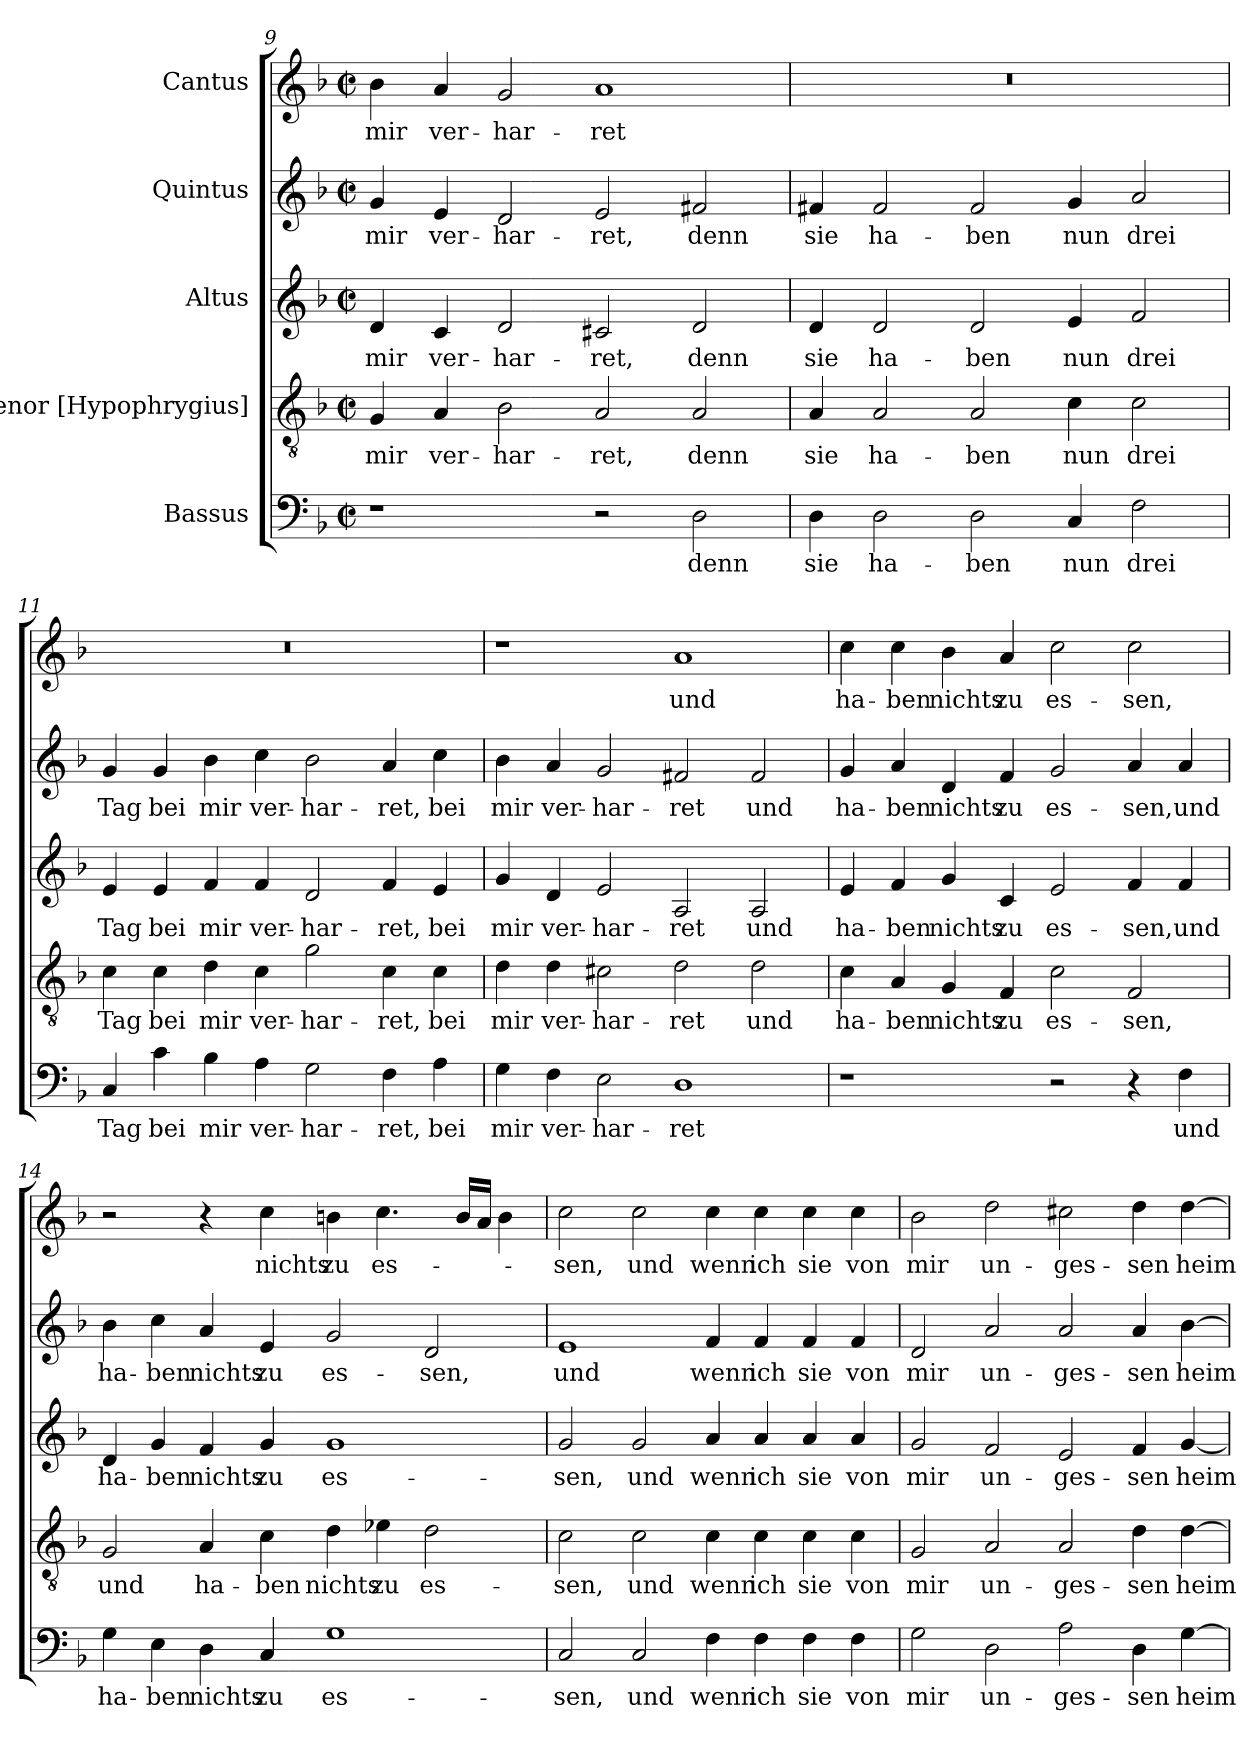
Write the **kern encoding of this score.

**kern	**text	**kern	**text	**kern	**text	**kern	**text	**kern	**text
*part5	*part5	*part4	*part4	*part3	*part3	*part2	*part2	*part1	*part1
*staff5	*staff5	*staff4	*staff4	*staff3	*staff3	*staff2	*staff2	*staff1	*staff1
*I"Bassus	*	*I"Tenor [Hypophrygius]	*	*I"Altus	*	*I"Quintus	*	*I"Cantus	*
!!LO:PB:g=z
*clefF4	*	*clefGv2	*	*clefG2	*	*clefG2	*	*clefG2	*
*k[b-]	*	*k[b-]	*	*k[b-]	*	*k[b-]	*	*k[b-]	*
*M4/2	*	*M4/2	*	*M4/2	*	*M4/2	*	*M4/2	*
*met(c|)	*	*met(c|)	*	*met(c|)	*	*met(c|)	*	*met(c|)	*
=9	=9	=9	=9	=9	=9	=9	=9	=9	=9
!	!	!	!LO:LY:b	!	!LO:LY:b	!	!LO:LY:b	!	!LO:LY:b
1r	.	4G/	mir	4d/	mir	4g/	mir	4b-\	mir
!	!	!	!LO:LY:b	!	!LO:LY:b	!	!LO:LY:b	!	!LO:LY:b
.	.	4A/	ver-	4c/	ver-	4e/	ver-	4a/	ver-
!	!	!	!LO:LY:b	!	!LO:LY:b	!	!LO:LY:b	!	!LO:LY:b
.	.	2B-\	-har-	2d/	-har-	2d/	-har-	2g/	-har-
!	!	!	!LO:LY:b	!	!LO:LY:b	!	!LO:LY:b	!	!LO:LY:b
2r	.	2A/	-ret,	2c#X/	-ret,	2e/	-ret,	1a	-ret
!	!LO:LY:b	!	!LO:LY:b	!	!LO:LY:b	!	!LO:LY:b	!	!
2D\	denn	2A/	denn	2d/	denn	2f#X/	denn	.	.
=10	=10	=10	=10	=10	=10	=10	=10	=10	=10
!	!LO:LY:b	!	!LO:LY:b	!	!LO:LY:b	!	!LO:LY:b	!	!
4D\	sie	4A/	sie	4d/	sie	4f#X/	sie	0r	.
!	!LO:LY:b	!	!LO:LY:b	!	!LO:LY:b	!	!LO:LY:b	!	!
2D\	ha-	2A/	ha-	2d/	ha-	2f#/	ha-	.	.
!	!LO:LY:b	!	!LO:LY:b	!	!LO:LY:b	!	!LO:LY:b	!	!
2D\	-ben	2A/	-ben	2d/	-ben	2f#/	-ben	.	.
!	!LO:LY:b	!	!LO:LY:b	!	!LO:LY:b	!	!LO:LY:b	!	!
4C/	nun	4c\	nun	4e/	nun	4g/	nun	.	.
!	!LO:LY:b	!	!LO:LY:b	!	!LO:LY:b	!	!LO:LY:b	!	!
2F\	drei	2c\	drei	2f/	drei	2a/	drei	.	.
=11	=11	=11	=11	=11	=11	=11	=11	=11	=11
!	!LO:LY:b	!	!LO:LY:b	!	!LO:LY:b	!	!LO:LY:b	!	!
4C/	Tag	4c\	Tag	4e/	Tag	4g/	Tag	0r	.
!	!LO:LY:b	!	!LO:LY:b	!	!LO:LY:b	!	!LO:LY:b	!	!
4c\	bei	4c\	bei	4e/	bei	4g/	bei	.	.
!	!LO:LY:b	!	!LO:LY:b	!	!LO:LY:b	!	!LO:LY:b	!	!
4B-\	mir	4d\	mir	4f/	mir	4b-\	mir	.	.
!	!LO:LY:b	!	!LO:LY:b	!	!LO:LY:b	!	!LO:LY:b	!	!
4A\	ver-	4c\	ver-	4f/	ver-	4cc\	ver-	.	.
!	!LO:LY:b	!	!LO:LY:b	!	!LO:LY:b	!	!LO:LY:b	!	!
2G\	-har-	2g\	-har-	2d/	-har-	2b-\	-har-	.	.
!	!LO:LY:b	!	!LO:LY:b	!	!LO:LY:b	!	!LO:LY:b	!	!
4F\	-ret,	4c\	-ret,	4f/	-ret,	4a/	-ret,	.	.
!	!LO:LY:b	!	!LO:LY:b	!	!LO:LY:b	!	!LO:LY:b	!	!
4A\	bei	4c\	bei	4e/	bei	4cc\	bei	.	.
!!LO:LB:g=z
=12	=12	=12	=12	=12	=12	=12	=12	=12	=12
!	!LO:LY:b	!	!LO:LY:b	!	!LO:LY:b	!	!LO:LY:b	!	!
4G\	mir	4d\	mir	4g/	mir	4b-\	mir	1r	.
!	!LO:LY:b	!	!LO:LY:b	!	!LO:LY:b	!	!LO:LY:b	!	!
4F\	ver-	4d\	ver-	4d/	ver-	4a/	ver-	.	.
!	!LO:LY:b	!	!LO:LY:b	!	!LO:LY:b	!	!LO:LY:b	!	!
2E\	-har-	2c#X\	-har-	2e/	-har-	2g/	-har-	.	.
!	!LO:LY:b	!	!LO:LY:b	!	!LO:LY:b	!	!LO:LY:b	!	!LO:LY:b
1D	-ret	2d\	-ret	2A/	-ret	2f#X/	-ret	1a	und
!	!	!	!LO:LY:b	!	!LO:LY:b	!	!LO:LY:b	!	!
.	.	2d\	und	2A/	und	2f#/	und	.	.
=13	=13	=13	=13	=13	=13	=13	=13	=13	=13
!	!	!	!LO:LY:b	!	!LO:LY:b	!	!LO:LY:b	!	!LO:LY:b
1r	.	4c\	ha-	4e/	ha-	4g/	ha-	4cc\	ha-
!	!	!	!LO:LY:b	!	!LO:LY:b	!	!LO:LY:b	!	!LO:LY:b
.	.	4A/	-ben	4f/	-ben	4a/	-ben	4cc\	-ben
!	!	!	!LO:LY:b	!	!LO:LY:b	!	!LO:LY:b	!	!LO:LY:b
.	.	4G/	nichts	4g/	nichts	4d/	nichts	4b-\	nichts
!	!	!	!LO:LY:b	!	!LO:LY:b	!	!LO:LY:b	!	!LO:LY:b
.	.	4F/	zu	4c/	zu	4f/	zu	4a/	zu
!	!	!	!LO:LY:b	!	!LO:LY:b	!	!LO:LY:b	!	!LO:LY:b
2r	.	2c\	es-	2e/	es-	2g/	es-	2cc\	es-
!	!	!	!LO:LY:b	!	!LO:LY:b	!	!LO:LY:b	!	!LO:LY:b
4r	.	2F/	-sen,	4f/	-sen,	4a/	-sen,	2cc\	-sen,
!	!LO:LY:b	!	!	!	!LO:LY:b	!	!LO:LY:b	!	!
4F\	und	.	.	4f/	und	4a/	und	.	.
=14	=14	=14	=14	=14	=14	=14	=14	=14	=14
!	!LO:LY:b	!	!LO:LY:b	!	!LO:LY:b	!	!LO:LY:b	!	!
4G\	ha-	2G/	und	4d/	ha-	4b-\	ha-	2r	.
!	!LO:LY:b	!	!	!	!LO:LY:b	!	!LO:LY:b	!	!
4E\	-ben	.	.	4g/	-ben	4cc\	-ben	.	.
!	!LO:LY:b	!	!LO:LY:b	!	!LO:LY:b	!	!LO:LY:b	!	!
4D\	nichts	4A/	ha-	4f/	nichts	4a/	nichts	4r	.
!	!LO:LY:b	!	!LO:LY:b	!	!LO:LY:b	!	!LO:LY:b	!	!LO:LY:b
4C/	zu	4c\	-ben	4g/	zu	4e/	zu	4cc\	nichts
!	!LO:LY:b	!	!LO:LY:b	!	!LO:LY:b	!	!LO:LY:b	!	!LO:LY:b
1G	es-	4d\	nichts	1g	es-	2g/	es-	4bn\	zu
!	!	!	!LO:LY:b	!	!	!	!	!	!LO:LY:b
.	.	4e-X\	zu	.	.	.	.	4.cc\	es-
!	!	!	!LO:LY:b	!	!	!	!LO:LY:b	!	!
.	.	2d\	es-	.	.	2d/	-sen,	.	.
.	.	.	.	.	.	.	.	16b/LL	.
.	.	.	.	.	.	.	.	16a/JJ	.
.	.	.	.	.	.	.	.	4b\	.
!!LO:PB:g=z
=15	=15	=15	=15	=15	=15	=15	=15	=15	=15
!	!LO:LY:b	!	!LO:LY:b	!	!LO:LY:b	!	!LO:LY:b	!	!LO:LY:b
2C/	-sen,	2c\	-sen,	2g/	-sen,	1e	und	2cc\	-sen,
!	!LO:LY:b	!	!LO:LY:b	!	!LO:LY:b	!	!	!	!LO:LY:b
2C/	und	2c\	und	2g/	und	.	.	2cc\	und
!	!LO:LY:b	!	!LO:LY:b	!	!LO:LY:b	!	!LO:LY:b	!	!LO:LY:b
4F\	wenn	4c\	wenn	4a/	wenn	4f/	wenn	4cc\	wenn
!	!LO:LY:b	!	!LO:LY:b	!	!LO:LY:b	!	!LO:LY:b	!	!LO:LY:b
4F\	ich	4c\	ich	4a/	ich	4f/	ich	4cc\	ich
!	!LO:LY:b	!	!LO:LY:b	!	!LO:LY:b	!	!LO:LY:b	!	!LO:LY:b
4F\	sie	4c\	sie	4a/	sie	4f/	sie	4cc\	sie
!	!LO:LY:b	!	!LO:LY:b	!	!LO:LY:b	!	!LO:LY:b	!	!LO:LY:b
4F\	von	4c\	von	4a/	von	4f/	von	4cc\	von
=16	=16	=16	=16	=16	=16	=16	=16	=16	=16
!	!LO:LY:b	!	!LO:LY:b	!	!LO:LY:b	!	!LO:LY:b	!	!LO:LY:b
2G\	mir	2G/	mir	2g/	mir	2d/	mir	2b-\	mir
!	!LO:LY:b	!	!LO:LY:b	!	!LO:LY:b	!	!LO:LY:b	!	!LO:LY:b
2D\	un-	2A/	un-	2f/	un-	2a/	un-	2dd\	un-
!	!LO:LY:b	!	!LO:LY:b	!	!LO:LY:b	!	!LO:LY:b	!	!LO:LY:b
2A\	-ges-	2A/	-ges-	2e/	-ges-	2a/	-ges-	2cc#X\	-ges-
!	!LO:LY:b	!	!LO:LY:b	!	!LO:LY:b	!	!LO:LY:b	!	!LO:LY:b
4D\	-sen	4d\	-sen	4f/	-sen	4a/	-sen	4dd\	-sen
!	!LO:LY:b	!	!LO:LY:b	!	!LO:LY:b	!	!LO:LY:b	!	!LO:LY:b
[4G\	heim	[4d\	heim	[4g/	heim	[4b-\	heim	[4dd\	-heim
=	=	=	=	=	=	=	=	=	=
*-	*-	*-	*-	*-	*-	*-	*-	*-	*-
